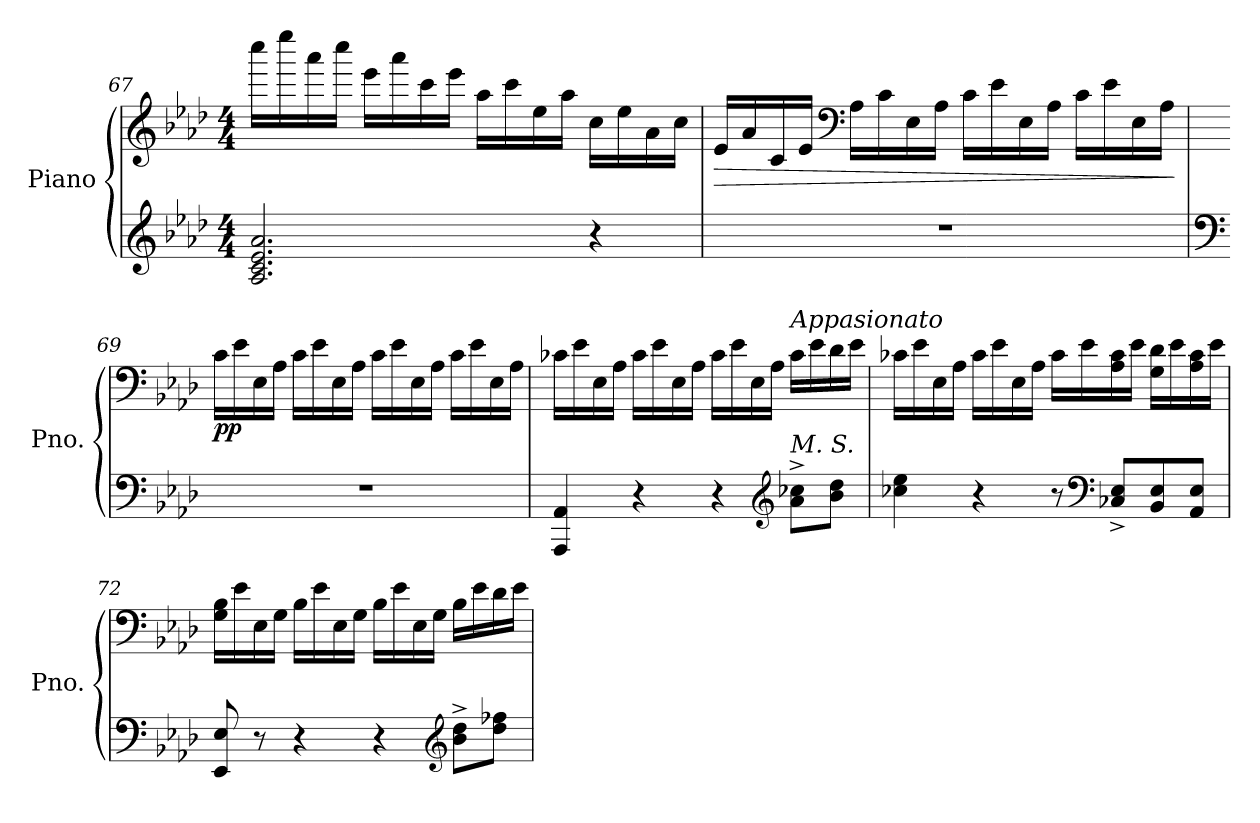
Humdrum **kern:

**kern	**kern	**dynam
*part1	*part1	*part1
*staff2	*staff1	*staff1/2
*I"Piano	*	*
*I'Pno.	*	*
*clefG2	*clefG2	*
*k[b-e-a-d-]	*k[b-e-a-d-]	*
*M4/4	*M4/4	*
=67	=67	=67
2.A-/ 2.c/ 2.e-/ 2.a-/	16cccc\LL	.
.	16eeee-\	.
.	16aaa-\	.
.	16cccc\JJ	.
.	16eee-\LL	.
.	16aaa-\	.
.	16ccc\	.
.	16eee-\JJ	.
.	16aa-\LL	.
.	16ccc\	.
.	16ee-\	.
.	16aa-\JJ	.
4r	16cc\LL	.
.	16ee-\	.
.	16a-\	.
.	16cc\JJ	.
=68	=68	=68
!	!	!LO:HP:b
1r	16e-/LL	>
.	16a-/	.
.	16c/	.
.	16e-/JJ	.
*	*clefF4	*
.	16A-\LL	.
.	16c\	.
.	16E-\	.
.	16A-\JJ	.
.	16c\LL	.
.	16e-\	.
.	16E-\	.
.	16A-\JJ	.
.	16c\LL	.
.	16e-\	.
.	16E-\	.
.	16A-\JJ	.
.	.	]
!!LO:LB:g=z
=69	=69	=69
*clefF4	*	*
!	!	!LO:DY:b
1r	16c\LL	pp
.	16e-\	.
.	16E-\	.
.	16A-\JJ	.
.	16c\LL	.
.	16e-\	.
.	16E-\	.
.	16A-\JJ	.
.	16c\LL	.
.	16e-\	.
.	16E-\	.
.	16A-\JJ	.
.	16c\LL	.
.	16e-\	.
.	16E-\	.
.	16A-\JJ	.
=70	=70	=70
4AAA-/ 4AA-/	16c-X\LL	.
.	16e-\	.
.	16E-\	.
.	16A-\JJ	.
4r	16c-\LL	.
.	16e-\	.
.	16E-\	.
.	16A-\JJ	.
4r	16c-\LL	.
.	16e-\	.
.	16E-\	.
.	16A-\JJ	.
*clefG2	*	*
!	!LO:TX:a:i:t=Appasionato	!
!LO:TX:a:i:t=M. S.	!	!
8a-\^ 8cc-X\^L	16c-\LL	.
.	16e-\	.
8b-\ 8dd-\J	16d-\	.
.	16e-\JJ	.
!!LO:LB:g=z
=71	=71	=71
4cc-X\ 4ee-\	16c-X\LL	.
.	16e-\	.
.	16E-\	.
.	16A-\JJ	.
4r	16c-\LL	.
.	16e-\	.
.	16E-\	.
.	16A-\JJ	.
8r	16c-\LL	.
.	16e-\	.
*clefF4	*	*
8C-X/^ 8E-/^L	16A-\ 16c-\	.
.	16e-\JJ	.
8BB-/ 8E-/	16G\ 16d-\LL	.
.	16e-\	.
8AA-/ 8E-/J	16A-\ 16c-\	.
.	16e-\JJ	.
=72	=72	=72
8EE-/ 8E-/	16G\ 16B-\LL	.
.	16e-\	.
8r	16E-\	.
.	16G\JJ	.
4r	16B-\LL	.
.	16e-\	.
.	16E-\	.
.	16G\JJ	.
4r	16B-\LL	.
.	16e-\	.
.	16E-\	.
.	16G\JJ	.
*clefG2	*	*
8b-\^ 8dd-\^L	16B-\LL	.
.	16e-\	.
8dd-\ 8ff-X\J	16d-\	.
.	16e-\JJ	.
=	=	=
*-	*-	*-
